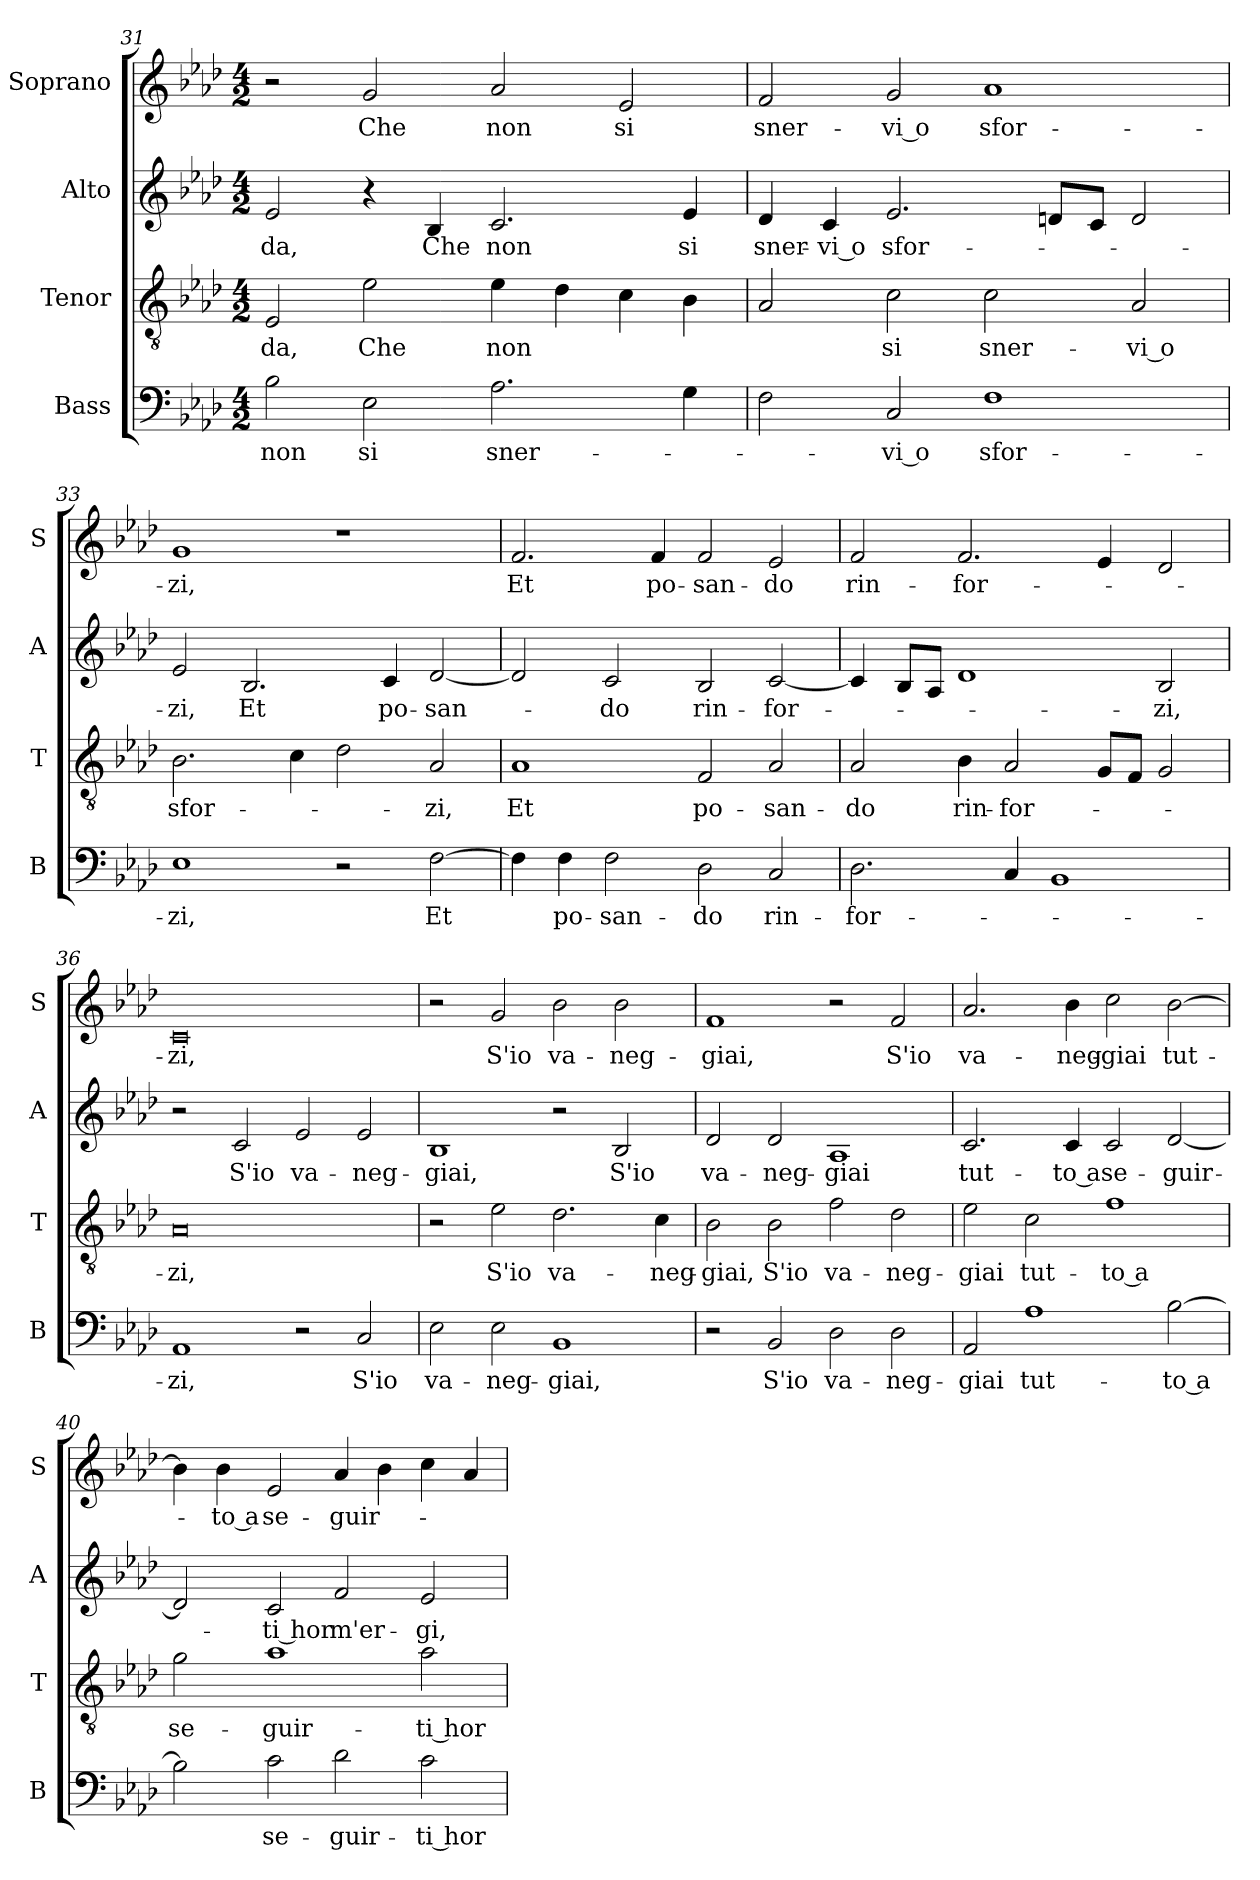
**kern	**text	**kern	**text	**kern	**text	**kern	**text
*part4	*part4	*part3	*part3	*part2	*part2	*part1	*part1
*staff4	*staff4	*staff3	*staff3	*staff2	*staff2	*staff1	*staff1
*I"Bass	*	*I"Tenor	*	*I"Alto	*	*I"Soprano	*
*I'B	*	*I'T	*	*I'A	*	*I'S	*
!!LO:LB:g=z
*clefF4	*	*clefGv2	*	*clefG2	*	*clefG2	*
*k[b-e-a-d-]	*	*k[b-e-a-d-]	*	*k[b-e-a-d-]	*	*k[b-e-a-d-]	*
*A-:	*	*A-:	*	*A-:	*	*A-:	*
*M4/2	*	*M4/2	*	*M4/2	*	*M4/2	*
=31	=31	=31	=31	=31	=31	=31	=31
!	!LO:LY:b	!	!LO:LY:b	!	!LO:LY:b	!	!
2B-\	non	2E-/	da,	2e-/	da,	2r	.
!	!LO:LY:b	!	!LO:LY:b	!	!	!	!LO:LY:b
2E-\	si	2e-\	Che	4r	.	2g/	Che
!	!	!	!	!	!LO:LY:b	!	!
.	.	.	.	4B-/	Che	.	.
!	!LO:LY:b	!	!LO:LY:b	!	!LO:LY:b	!	!LO:LY:b
2.A-\	sner-	4e-\	non	2.c/	non	2a-/	non
.	.	4d-\	.	.	.	.	.
!	!	!	!	!	!	!	!LO:LY:b
.	.	4c\	.	.	.	2e-/	si
!	!	!	!	!	!LO:LY:b	!	!
4G\	.	4B-\	.	4e-/	si	.	.
=32	=32	=32	=32	=32	=32	=32	=32
!	!	!	!	!	!LO:LY:b	!	!LO:LY:b
2F\	.	2A-/	.	4d-/	sner-	2f/	sner-
!	!	!	!	!	!LO:LY:b	!	!
.	.	.	.	4c/	-vi o	.	.
!	!LO:LY:b	!	!LO:LY:b	!	!LO:LY:b	!	!LO:LY:b
2C/	-vi o	2c\	si	2.e-/	sfor-	2g/	-vi o
!	!LO:LY:b	!	!LO:LY:b	!	!	!	!LO:LY:b
1F	sfor-	2c\	sner-	.	.	1a-	sfor-
.	.	.	.	8dn/L	.	.	.
.	.	.	.	8c/J	.	.	.
!	!	!	!LO:LY:b	!	!	!	!
.	.	2A-/	-vi o	2d/	.	.	.
=33	=33	=33	=33	=33	=33	=33	=33
!	!LO:LY:b	!	!LO:LY:b	!	!LO:LY:b	!	!LO:LY:b
1E-	-zi,	2.B-\	sfor-	2e-/	-zi,	1g	-zi,
!	!	!	!	!	!LO:LY:b	!	!
.	.	.	.	2.B-/	Et	.	.
.	.	4c\	.	.	.	.	.
2r	.	2d-\	.	.	.	1r	.
!	!	!	!	!	!LO:LY:b	!	!
.	.	.	.	4c/	po-	.	.
!	!LO:LY:b	!	!LO:LY:b	!	!LO:LY:b	!	!
[2F\	Et	2A-/	-zi,	[2d-/	-san-	.	.
!!LO:PB:g=z
=34	=34	=34	=34	=34	=34	=34	=34
!	!	!	!LO:LY:b	!	!	!	!LO:LY:b
4F\]	.	1A-	Et	2d-/]	.	2.f/	Et
!	!LO:LY:b	!	!	!	!	!	!
4F\	po-	.	.	.	.	.	.
!	!LO:LY:b	!	!	!	!LO:LY:b	!	!
2F\	-san-	.	.	2c/	-do	.	.
!	!	!	!	!	!	!	!LO:LY:b
.	.	.	.	.	.	4f/	po-
!	!LO:LY:b	!	!LO:LY:b	!	!LO:LY:b	!	!LO:LY:b
2D-\	-do	2F/	po-	2B-/	rin-	2f/	-san-
!	!LO:LY:b	!	!LO:LY:b	!	!LO:LY:b	!	!LO:LY:b
2C/	rin-	2A-/	-san-	[2c/	-for-	2e-/	-do
=35	=35	=35	=35	=35	=35	=35	=35
!	!LO:LY:b	!	!LO:LY:b	!	!	!	!LO:LY:b
2.D-\	-for-	2A-/	-do	4c/]	.	2f/	rin-
.	.	.	.	8B-/L	.	.	.
.	.	.	.	8A-/J	.	.	.
!	!	!	!LO:LY:b	!	!	!	!LO:LY:b
.	.	4B-\	rin-	1d-	.	2.f/	-for-
!	!	!	!LO:LY:b	!	!	!	!
4C/	.	2A-/	-for-	.	.	.	.
1BB-	.	.	.	.	.	.	.
.	.	8G/L	.	.	.	4e-/	.
.	.	8F/J	.	.	.	.	.
!	!	!	!	!	!LO:LY:b	!	!
.	.	2G/	.	2B-/	-zi,	2d-/	.
=36	=36	=36	=36	=36	=36	=36	=36
!	!LO:LY:b	!	!LO:LY:b	!	!	!	!LO:LY:b
1AA-	-zi,	0A-	-zi,	2r	.	0c	-zi,
!	!	!	!	!	!LO:LY:b	!	!
.	.	.	.	2c/	S'io	.	.
!	!	!	!	!	!LO:LY:b	!	!
2r	.	.	.	2e-/	va-	.	.
!	!LO:LY:b	!	!	!	!LO:LY:b	!	!
2C/	S'io	.	.	2e-/	-neg-	.	.
=37	=37	=37	=37	=37	=37	=37	=37
!	!LO:LY:b	!	!	!	!LO:LY:b	!	!
2E-\	va-	2r	.	1B-	-giai,	2r	.
!	!LO:LY:b	!	!LO:LY:b	!	!	!	!LO:LY:b
2E-\	-neg-	2e-\	S'io	.	.	2g/	S'io
!	!LO:LY:b	!	!LO:LY:b	!	!	!	!LO:LY:b
1BB-	-giai,	2.d-\	va-	2r	.	2b-\	va-
!	!	!	!	!	!LO:LY:b	!	!LO:LY:b
.	.	.	.	2B-/	S'io	2b-\	-neg-
!	!	!	!LO:LY:b	!	!	!	!
.	.	4c\	-neg-	.	.	.	.
!!LO:LB:g=z
=38	=38	=38	=38	=38	=38	=38	=38
!	!	!	!LO:LY:b	!	!LO:LY:b	!	!LO:LY:b
2r	.	2B-\	-giai,	2d-/	va-	1f	-giai,
!	!LO:LY:b	!	!LO:LY:b	!	!LO:LY:b	!	!
2BB-/	S'io	2B-\	S'io	2d-/	-neg-	.	.
!	!LO:LY:b	!	!LO:LY:b	!	!LO:LY:b	!	!
2D-\	va-	2f\	va-	1A-	-giai	2r	.
!	!LO:LY:b	!	!LO:LY:b	!	!	!	!LO:LY:b
2D-\	-neg-	2d-\	-neg-	.	.	2f/	S'io
=39	=39	=39	=39	=39	=39	=39	=39
!	!LO:LY:b	!	!LO:LY:b	!	!LO:LY:b	!	!LO:LY:b
2AA-/	-giai	2e-\	-giai	2.c/	tut-	2.a-/	va-
!	!LO:LY:b	!	!LO:LY:b	!	!	!	!
1A-	tut-	2c\	tut-	.	.	.	.
!	!	!	!	!	!LO:LY:b	!	!LO:LY:b
.	.	.	.	4c/	-to a	4b-\	-neg-
!	!	!	!LO:LY:b	!	!LO:LY:b	!	!LO:LY:b
.	.	1f	-to a	2c/	se-	2cc\	-giai
!	!LO:LY:b	!	!	!	!LO:LY:b	!	!LO:LY:b
[2B-\	-to a	.	.	[2d-/	-guir-	[2b-\	tut-
=40	=40	=40	=40	=40	=40	=40	=40
!	!	!	!LO:LY:b	!	!	!	!
2B-\]	.	2g\	se-	2d-/]	.	4b-\]	.
!	!	!	!	!	!	!	!LO:LY:b
.	.	.	.	.	.	4b-\	-to a
!	!LO:LY:b	!	!LO:LY:b	!	!LO:LY:b	!	!LO:LY:b
2c\	se-	1a-	-guir-	2c/	-ti hor	2e-/	se-
!	!LO:LY:b	!	!	!	!LO:LY:b	!	!LO:LY:b
2d-\	-guir-	.	.	2f/	m'er-	4a-/	-guir-
.	.	.	.	.	.	4b-\	.
!	!LO:LY:b	!	!LO:LY:b	!	!LO:LY:b	!	!
2c\	-ti hor	2a-\	-ti hor	2e-/	-gi,	4cc\	.
.	.	.	.	.	.	4a-/	.
=	=	=	=	=	=	=	=
*-	*-	*-	*-	*-	*-	*-	*-
